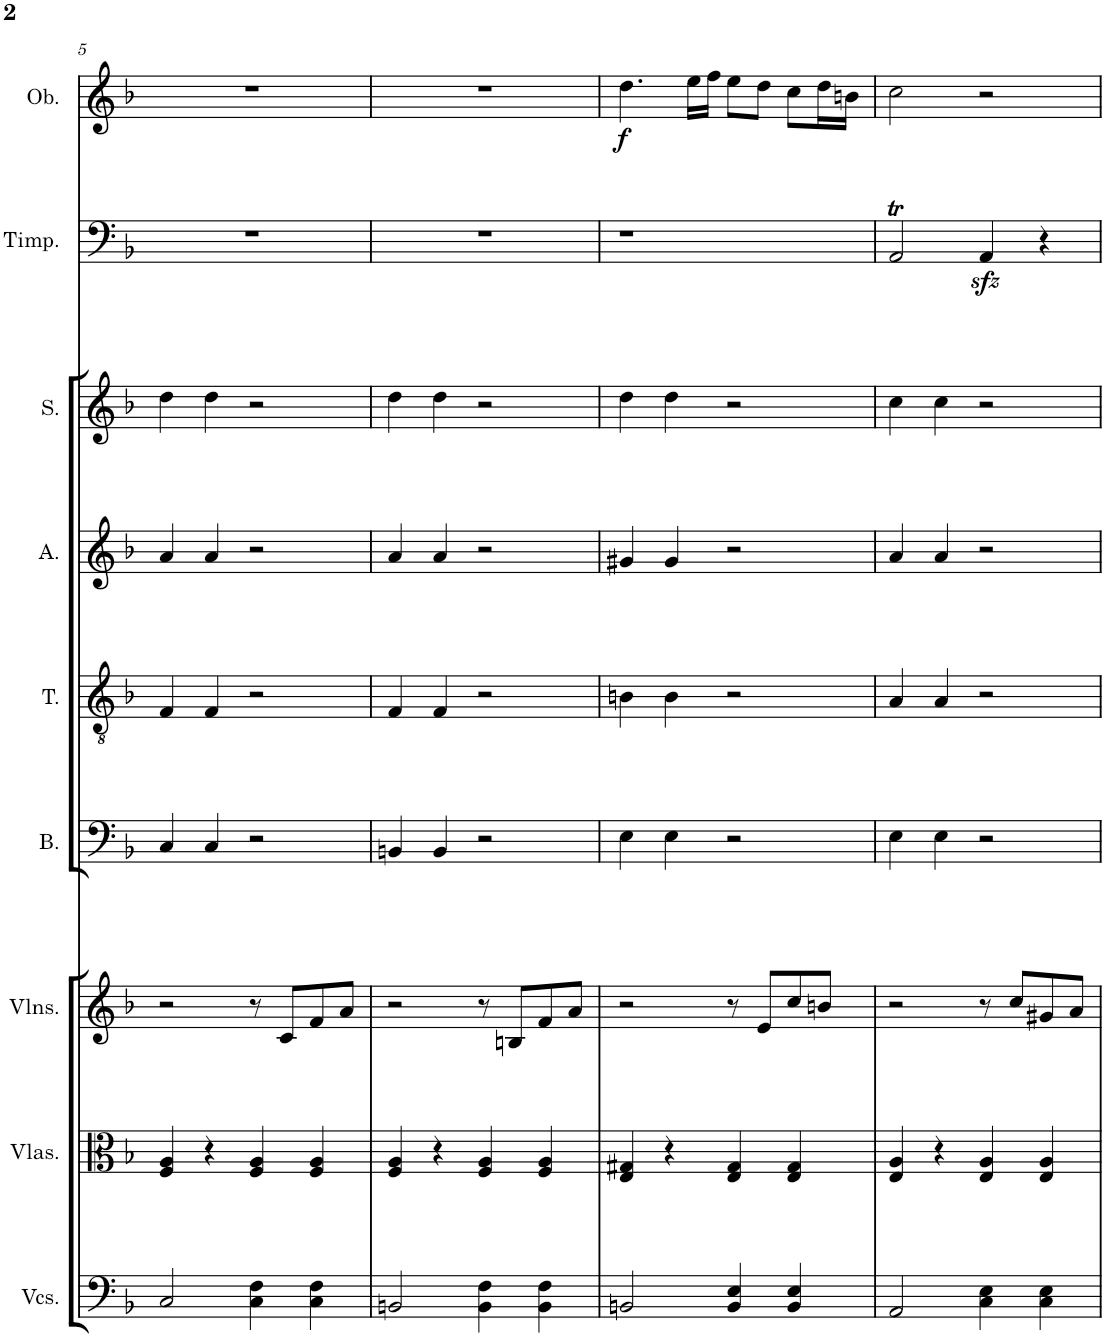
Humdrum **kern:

**kern	**kern	**kern	**kern	**kern	**kern	**kern	**kern	**kern	**dynam
*part9	*part8	*part7	*part6	*part5	*part4	*part3	*part2	*part1	*part1
*staff9	*staff8	*staff7	*staff6	*staff5	*staff4	*staff3	*staff2	*staff1	*staff1
*I"Violoncellos	*I"Violas	*I"Violins	*I"Bass	*I"Tenor	*I"Alto	*I"Soprano	*I"Timpani	*I"Oboe	*
*I'Vcs.	*I'Vlas.	*I'Vlns.	*I'B.	*I'T.	*I'A.	*I'S.	*I'Timp.	*I'Ob.	*
!!LO:PB:g=z
*clefF4	*clefC3	*clefG2	*clefF4	*clefGv2	*clefG2	*clefG2	*clefF4	*clefG2	*
*k[b-]	*k[b-]	*k[b-]	*k[b-]	*k[b-]	*k[b-]	*k[b-]	*k[b-]	*k[b-]	*
*M4/4	*M4/4	*M4/4	*M4/4	*M4/4	*M4/4	*M4/4	*M4/4	*M4/4	*
=5	=5	=5	=5	=5	=5	=5	=5	=5	=5
2C/	4F/ 4A/	2r	4C/	4F/	4a/	4dd\	1r	1r	.
.	4r	.	4C/	4F/	4a/	4dd\	.	.	.
4C\ 4F\	4F/ 4A/	8r	2r	2r	2r	2r	.	.	.
.	.	8c/L	.	.	.	.	.	.	.
4C\ 4F\	4F/ 4A/	8f/	.	.	.	.	.	.	.
.	.	8a/J	.	.	.	.	.	.	.
=6	=6	=6	=6	=6	=6	=6	=6	=6	=6
2BBn/	4F/ 4A/	2r	4BBn/	4F/	4a/	4dd\	1r	1r	.
.	4r	.	4BB/	4F/	4a/	4dd\	.	.	.
4BB\ 4F\	4F/ 4A/	8r	2r	2r	2r	2r	.	.	.
.	.	8Bn/L	.	.	.	.	.	.	.
4BB\ 4F\	4F/ 4A/	8f/	.	.	.	.	.	.	.
.	.	8a/J	.	.	.	.	.	.	.
=7	=7	=7	=7	=7	=7	=7	=7	=7	=7
!	!	!	!	!	!	!	!	!	!LO:DY:b
2BBn/	4E/ 4G#X/	2r	4E\	4Bn\	4g#X/	4dd\	1r	4.dd\	f
.	4r	.	4E\	4B\	4g#/	4dd\	.	.	.
.	.	.	.	.	.	.	.	16ee\LL	.
.	.	.	.	.	.	.	.	16ff\JJ	.
4BB/ 4E/	4E/ 4G#/	8r	2r	2r	2r	2r	.	8ee\L	.
.	.	8e/L	.	.	.	.	.	8dd\J	.
4BB/ 4E/	4E/ 4G#/	8cc/	.	.	.	.	.	8cc\L	.
.	.	8bn/J	.	.	.	.	.	16dd\L	.
.	.	.	.	.	.	.	.	16bn\JJ	.
=8	=8	=8	=8	=8	=8	=8	=8	=8	=8
2AA/	4E/ 4A/	2r	4E\	4A/	4a/	4cc\	2AAt/	2cc\	.
.	4r	.	4E\	4A/	4a/	4cc\	.	.	.
4C\ 4E\	4E/ 4A/	8r	2r	2r	2r	2r	4AAzz</	2r	.
.	.	8cc/L	.	.	.	.	.	.	.
4C\ 4E\	4E/ 4A/	8g#X/	.	.	.	.	4r	.	.
.	.	8a/J	.	.	.	.	.	.	.
=	=	=	=	=	=	=	=	=	=
*-	*-	*-	*-	*-	*-	*-	*-	*-	*-
